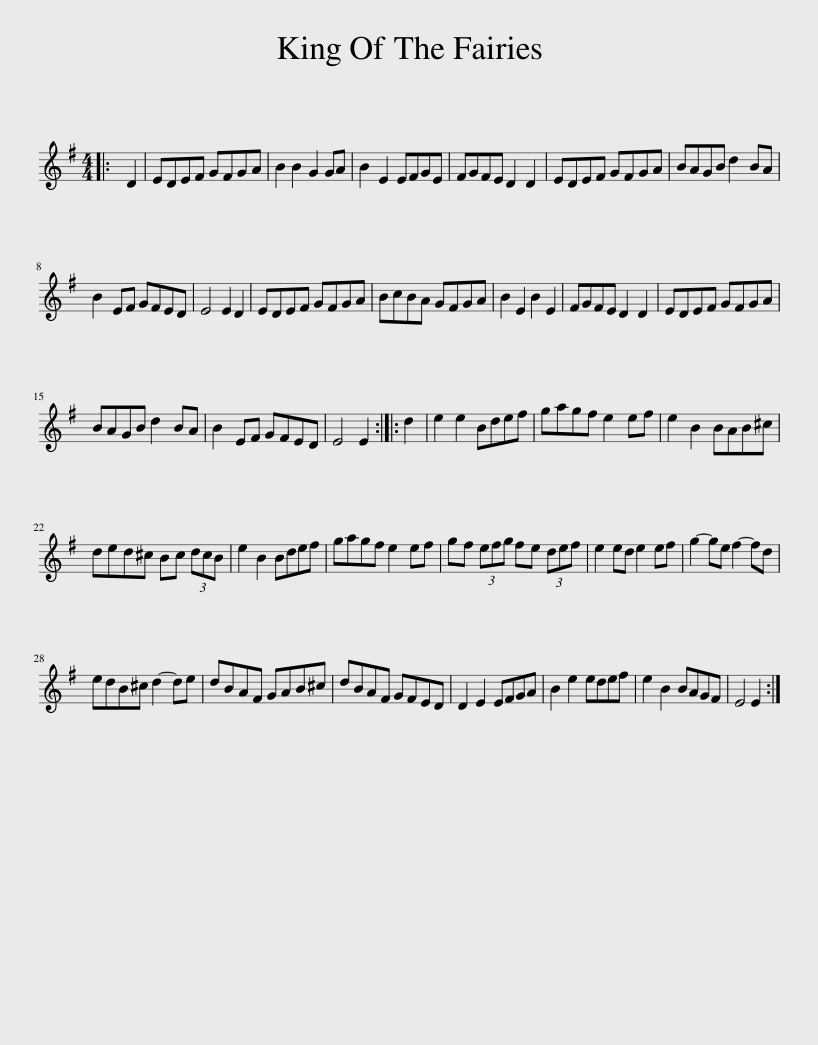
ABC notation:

X:1
L:1/8
M:4/4
I:linebreak $
K:Emin
V:1 treble
V:1
|: D2 | EDEF GFGA | B2 B2 G2 GA | B2 E2 EFGE | FGFE D2 D2 | %5
 EDEF GFGA | BAGB d2 BA |$ B2 EF GFED | E4 E2 D2 | EDEF GFGA | %10
 BcBA GFGA | B2 E2 B2 E2 | FGFE D2 D2 | EDEF GFGA |$ BAGB d2 BA | %15
 B2 EF GFED | E4 E2 :: d2 | e2 e2 Bdef | gagf e2 ef | %20
 e2 B2 BAB^c |$ ded^c Bc (3dcB | e2 B2 Bdef | gagf e2 ef | gf (3efg fe (3def | %25
 e2 ed e2 ef | g2- ge f2- fd |$ edB^c d2- de | dBAF GAB^c | dBAF GFED | %30
 D2 E2 EFGA | B2 e2 edef | e2 B2 BAGF | E4 E2 :| %34
